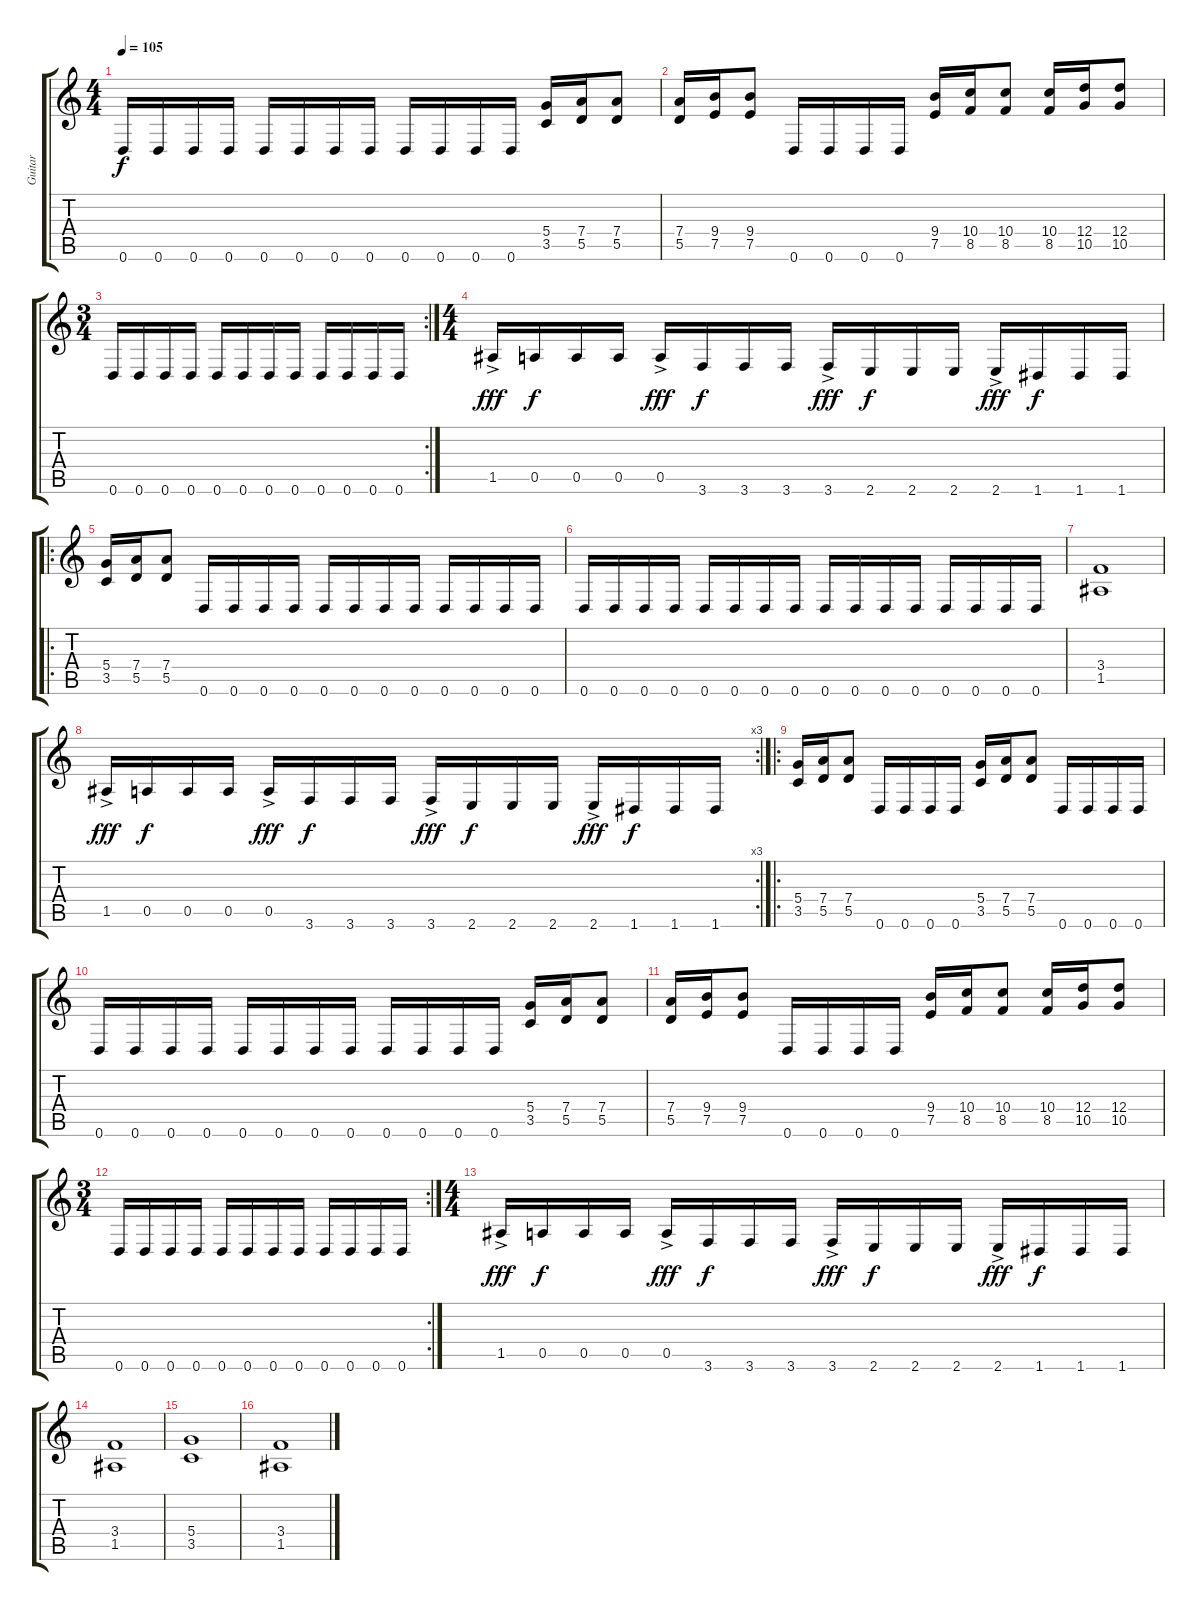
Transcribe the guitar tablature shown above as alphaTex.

\track ("Guitar" "Guitar") {instrument distortionguitar}
\staff {score tabs}
\tuning (E4 B3 G3 D3 A2 D2) {hide}
\ts (4 4)
\tempo 105
\clef g2
\ks c
0.6.16{dy f} 0.6.16 0.6.16 0.6.16 0.6.16 0.6.16 0.6.16 0.6.16 0.6.16 0.6.16 0.6.16 0.6.16 (5.4 3.5).16 (7.4 5.5).16 (7.4 5.5).8 |
(7.4 5.5).16 (9.4 7.5).16 (9.4 7.5).8 0.6.16 0.6.16 0.6.16 0.6.16 (9.4 7.5).16 (10.4 8.5).16 (10.4 8.5).8 (10.4 8.5).16 (12.4 10.5).16 (12.4 10.5).8 |
\rc 2
\ts (3 4)
0.6.16 0.6.16 0.6.16 0.6.16 0.6.16 0.6.16 0.6.16 0.6.16 0.6.16 0.6.16 0.6.16 0.6.16 |
\ts (4 4)
1.5{ac}.16{dy fff} 0.5.16{dy f} 0.5.16 0.5.16 0.5{ac}.16{dy fff} 3.6.16{dy f} 3.6.16 3.6.16 3.6{ac}.16{dy fff} 2.6.16{dy f} 2.6.16 2.6.16 2.6{ac}.16{dy fff} 1.6.16{dy f} 1.6.16 1.6.16 |
\ro
(5.4 3.5).16 (7.4 5.5).16 (7.4 5.5).8 0.6.16 0.6.16 0.6.16 0.6.16 0.6.16 0.6.16 0.6.16 0.6.16 0.6.16 0.6.16 0.6.16 0.6.16 |
0.6.16 0.6.16 0.6.16 0.6.16 0.6.16 0.6.16 0.6.16 0.6.16 0.6.16 0.6.16 0.6.16 0.6.16 0.6.16 0.6.16 0.6.16 0.6.16 |
(3.4 1.5).1 |
\rc 3
1.5{ac}.16{dy fff} 0.5.16{dy f} 0.5.16 0.5.16 0.5{ac}.16{dy fff} 3.6.16{dy f} 3.6.16 3.6.16 3.6{ac}.16{dy fff} 2.6.16{dy f} 2.6.16 2.6.16 2.6{ac}.16{dy fff} 1.6.16{dy f} 1.6.16 1.6.16 |
\ro
(5.4 3.5).16 (7.4 5.5).16 (7.4 5.5).8 0.6.16 0.6.16 0.6.16 0.6.16 (5.4 3.5).16 (7.4 5.5).16 (7.4 5.5).8 0.6.16 0.6.16 0.6.16 0.6.16 |
0.6.16 0.6.16 0.6.16 0.6.16 0.6.16 0.6.16 0.6.16 0.6.16 0.6.16 0.6.16 0.6.16 0.6.16 (5.4 3.5).16 (7.4 5.5).16 (7.4 5.5).8 |
(7.4 5.5).16 (9.4 7.5).16 (9.4 7.5).8 0.6.16 0.6.16 0.6.16 0.6.16 (9.4 7.5).16 (10.4 8.5).16 (10.4 8.5).8 (10.4 8.5).16 (12.4 10.5).16 (12.4 10.5).8 |
\rc 2
\ts (3 4)
0.6.16 0.6.16 0.6.16 0.6.16 0.6.16 0.6.16 0.6.16 0.6.16 0.6.16 0.6.16 0.6.16 0.6.16 |
\ts (4 4)
1.5{ac}.16{dy fff} 0.5.16{dy f} 0.5.16 0.5.16 0.5{ac}.16{dy fff} 3.6.16{dy f} 3.6.16 3.6.16 3.6{ac}.16{dy fff} 2.6.16{dy f} 2.6.16 2.6.16 2.6{ac}.16{dy fff} 1.6.16{dy f} 1.6.16 1.6.16 |
(3.4 1.5).1 |
(5.4 3.5).1 |
(3.4 1.5).1
